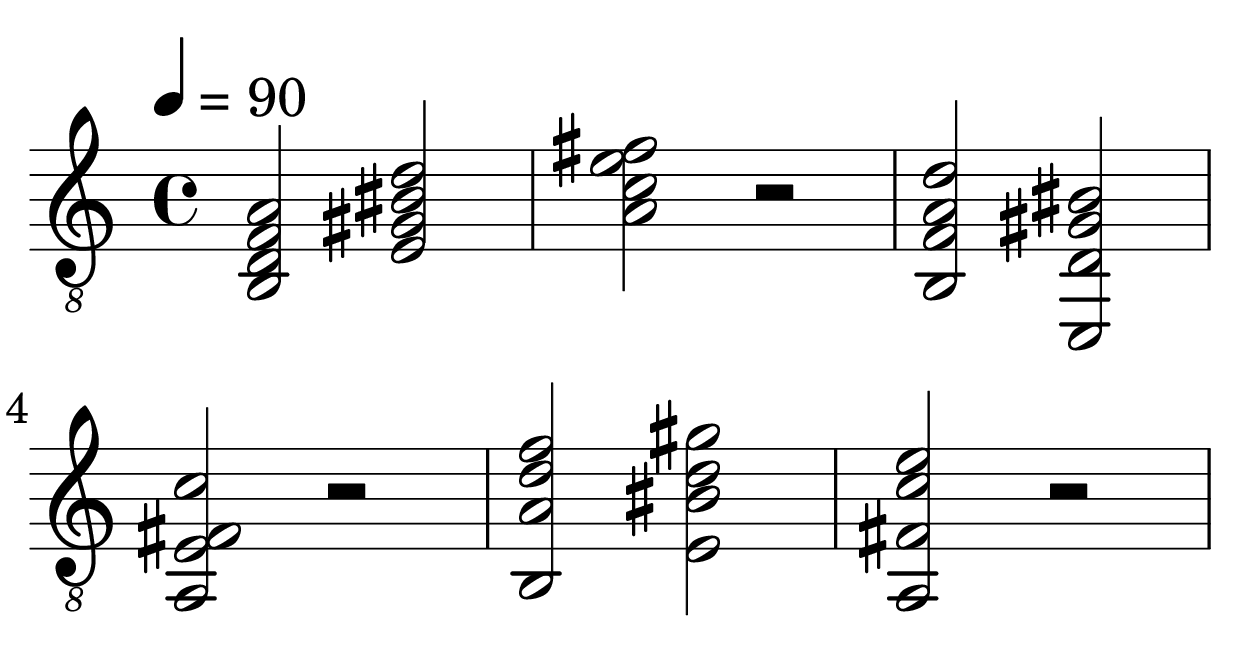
\version "2.24.1"

\include "page.ly"

global = {
  \time  4/4
  \tempo 4 = 90
}

\score {
  <<
    \new Staff \with { midiInstrument = "electric guitar (jazz)" } {
      \global
      \clef "treble_8"
      \relative c {
        << b2   d     f   a   >>  << e    gis   bis   d   >>  |
        << a    c     e   fis >>  r                           |

        << b,,  f'    a   d   >>  << e,,  d'    gis   bis >>  |
        << a,   e'    fis c'  >>  r                           |

        << b,   a'    d   f   >>  << e,   bis'  d     gis >>  |
        << a,,  fis'  c'  e   >>  r                           |
      }
    }
  >>
  \layout { }
  \midi { }
}
